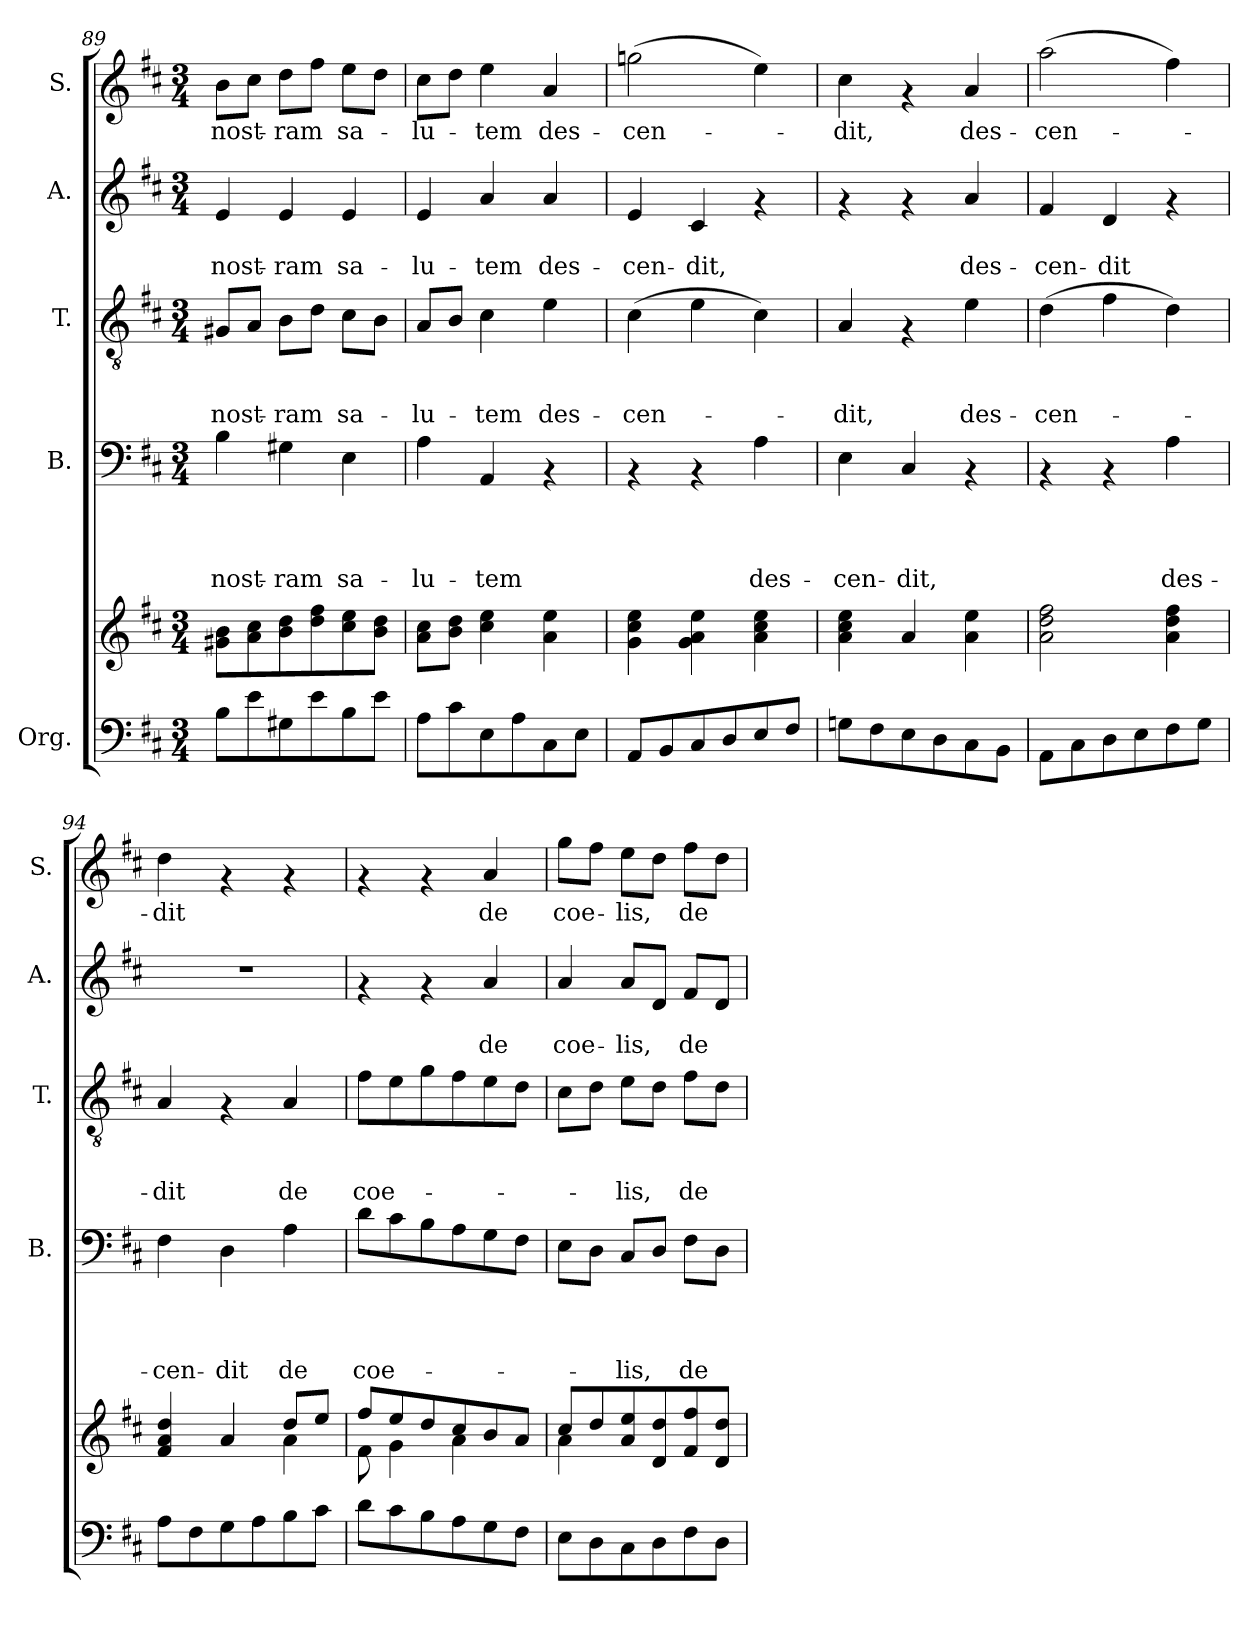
**kern	**kern	**kern	**text	**text	**text	**text	**kern	**text	**text	**text	**kern	**text	**text	**kern	**text
*part5	*part5	*part4	*part4	*part4	*part4	*part4	*part3	*part3	*part3	*part3	*part2	*part2	*part2	*part1	*part1
*staff6	*staff5	*staff4	*staff4	*staff4	*staff4	*staff4	*staff3	*staff3	*staff3	*staff3	*staff2	*staff2	*staff2	*staff1	*staff1
*I"Org.	*	*I"B.	*	*	*	*	*I"T.	*	*	*	*I"A.	*	*	*I"S.	*
*	*	*I'B.	*	*	*	*	*I'T.	*	*	*	*I'A.	*	*	*I'S.	*
*clefF4	*clefG2	*clefF4	*	*	*	*	*clefGv2	*	*	*	*clefG2	*	*	*clefG2	*
*k[f#c#]	*k[f#c#]	*k[f#c#]	*	*	*	*	*k[f#c#]	*	*	*	*k[f#c#]	*	*	*k[f#c#]	*
*D:	*D:	*D:	*	*	*	*	*D:	*	*	*	*D:	*	*	*D:	*
*M3/4	*M3/4	*M3/4	*	*	*	*	*M3/4	*	*	*	*M3/4	*	*	*M3/4	*
=89	=89	=89	=89	=89	=89	=89	=89	=89	=89	=89	=89	=89	=89	=89	=89
!	!	!	!	!	!	!LO:LY:b	!	!	!	!LO:LY:b	!	!	!LO:LY:b	!	!LO:LY:b
8B\L	8g#X\ 8b\L	4B\	.	.	.	nost-	8G#X/L	.	.	nost-	4e/	.	nost-	8b\L	nost-
8e\	8a\ 8cc#\	.	.	.	.	.	8A/J	.	.	.	.	.	.	8cc#\J	.
!	!	!	!	!	!	!LO:LY:b	!	!	!	!LO:LY:b	!	!	!LO:LY:b	!	!LO:LY:b
8G#X\	8b\ 8dd\	4G#X\	.	.	.	-ram	8B\L	.	.	-ram	4e/	.	-ram	8dd\L	-ram
8e\	8dd\ 8ff#\	.	.	.	.	.	8d\J	.	.	.	.	.	.	8ff#\J	.
!	!	!	!	!	!	!LO:LY:b	!	!	!	!LO:LY:b	!	!	!LO:LY:b	!	!LO:LY:b
8B\	8cc#\ 8ee\	4E\	.	.	.	sa-	8c#\L	.	.	sa-	4e/	.	sa-	8ee\L	sa-
8e\J	8b\ 8dd\J	.	.	.	.	.	8B\J	.	.	.	.	.	.	8dd\J	.
!!LO:PB:g=z
=90	=90	=90	=90	=90	=90	=90	=90	=90	=90	=90	=90	=90	=90	=90	=90
!	!	!	!	!	!	!LO:LY:b	!	!	!	!LO:LY:b	!	!	!LO:LY:b	!	!LO:LY:b
8A\L	8a\ 8cc#\L	4A\	.	.	.	-lu-	8A/L	.	.	-lu-	4e/	.	-lu-	8cc#\L	-lu-
8c#\	8b\ 8dd\J	.	.	.	.	.	8B/J	.	.	.	.	.	.	8dd\J	.
!	!	!	!	!	!	!LO:LY:b	!	!	!	!LO:LY:b	!	!	!LO:LY:b	!	!LO:LY:b
8E\	4cc#\ 4ee\	4AA/	.	.	.	-tem	4c#\	.	.	-tem	4a/	.	-tem	4ee\	-tem
8A\	.	.	.	.	.	.	.	.	.	.	.	.	.	.	.
!	!	!	!	!	!	!	!	!	!	!LO:LY:b	!	!	!LO:LY:b	!	!LO:LY:b
8C#\	4a\ 4ee\	4rAA	.	.	.	.	4e\	.	.	des-	4a/	.	des-	4a/	des-
8E\J	.	.	.	.	.	.	.	.	.	.	.	.	.	.	.
=91	=91	=91	=91	=91	=91	=91	=91	=91	=91	=91	=91	=91	=91	=91	=91
!	!	!	!	!	!	!	!	!	!	!LO:LY:b	!	!	!LO:LY:b	!	!LO:LY:b
8AA/L	4g\ 4cc#\ 4ee\	4rAA	.	.	.	.	(>4c#\	.	.	-cen-	4e/	.	-cen-	(>2ggn\	-cen-
8BB/	.	.	.	.	.	.	.	.	.	.	.	.	.	.	.
!	!	!	!	!	!	!	!	!	!	!	!	!	!LO:LY:b	!	!
8C#/	4g\ 4a\ 4ee\	4rAA	.	.	.	.	4e\	.	.	.	4c#/	.	-dit,	.	.
8D/	.	.	.	.	.	.	.	.	.	.	.	.	.	.	.
!	!	!	!	!	!	!LO:LY:b	!	!	!	!	!	!	!	!	!
8E/	4a\ 4cc#\ 4ee\	4A\	.	.	.	des-	4c#\)	.	.	.	4rf	.	.	4ee\)	.
8F#/J	.	.	.	.	.	.	.	.	.	.	.	.	.	.	.
=92	=92	=92	=92	=92	=92	=92	=92	=92	=92	=92	=92	=92	=92	=92	=92
!	!	!	!	!	!	!LO:LY:b	!	!	!	!LO:LY:b	!	!	!	!	!LO:LY:b
8Gn\L	4a\ 4cc#\ 4ee\	4E\	.	.	.	-cen-	4A/	.	.	-dit,	4rf	.	.	4cc#\	-dit,
8F#\	.	.	.	.	.	.	.	.	.	.	.	.	.	.	.
!	!	!	!	!	!	!LO:LY:b	!	!	!	!	!	!	!	!	!
8E\	4a/	4C#/	.	.	.	-dit,	4rF	.	.	.	4rf	.	.	4rf	.
8D\	.	.	.	.	.	.	.	.	.	.	.	.	.	.	.
!	!	!	!	!	!	!	!	!	!	!LO:LY:b	!	!	!LO:LY:b	!	!LO:LY:b
8C#\	4a\ 4ee\	4rAA	.	.	.	.	4e\	.	.	des-	4a/	.	des-	4a/	des-
8BB\J	.	.	.	.	.	.	.	.	.	.	.	.	.	.	.
=93	=93	=93	=93	=93	=93	=93	=93	=93	=93	=93	=93	=93	=93	=93	=93
!	!	!	!	!	!	!	!	!	!	!LO:LY:b	!	!	!LO:LY:b	!	!LO:LY:b
8AA\L	2a\ 2dd\ 2ff#\	4rAA	.	.	.	.	(>4d\	.	.	-cen-	4f#/	.	-cen-	(>2aa\	-cen-
8C#\	.	.	.	.	.	.	.	.	.	.	.	.	.	.	.
!	!	!	!	!	!	!	!	!	!	!	!	!	!LO:LY:b	!	!
8D\	.	4rAA	.	.	.	.	4f#\	.	.	.	4d/	.	-dit	.	.
8E\	.	.	.	.	.	.	.	.	.	.	.	.	.	.	.
!	!	!	!	!	!	!LO:LY:b	!	!	!	!	!	!	!	!	!
8F#\	4a\ 4dd\ 4ff#\	4A\	.	.	.	des-	4d\)	.	.	.	4rf	.	.	4ff#\)	.
8G\J	.	.	.	.	.	.	.	.	.	.	.	.	.	.	.
=94	=94	=94	=94	=94	=94	=94	=94	=94	=94	=94	=94	=94	=94	=94	=94
*	*^	*	*	*	*	*	*	*	*	*	*	*	*	*	*
!	!	!	!	!	!	!	!LO:LY:b	!	!	!	!LO:LY:b	!	!	!	!	!LO:LY:b
8A\L	4f#/ 4a/ 4dd/	2ryy	4F#\	.	.	.	-cen-	4A/	.	.	-dit	2.r	.	.	4dd\	-dit
8F#\	.	.	.	.	.	.	.	.	.	.	.	.	.	.	.	.
!	!	!	!	!	!	!	!LO:LY:b	!	!	!	!	!	!	!	!	!
8G\	4a/	.	4D\	.	.	.	-dit	4rF	.	.	.	.	.	.	4rf	.
8A\	.	.	.	.	.	.	.	.	.	.	.	.	.	.	.	.
!	!	!	!	!	!	!	!LO:LY:b	!	!	!	!LO:LY:b	!	!	!	!	!
8B\	8dd/L	4a\	4A\	.	.	.	de	4A/	.	.	de	.	.	.	4rf	.
8c#\J	8ee/J	.	.	.	.	.	.	.	.	.	.	.	.	.	.	.
=95	=95	=95	=95	=95	=95	=95	=95	=95	=95	=95	=95	=95	=95	=95	=95	=95
!	!	!	!	!	!	!	!LO:LY:b	!	!	!	!LO:LY:b	!	!	!	!	!
8d\L	8ff#/L	8f#\	8d\L	.	.	.	coe-	8f#\L	.	.	coe-	4rf	.	.	4rf	.
8c#\	8ee/	4g\	8c#\	.	.	.	.	8e\	.	.	.	.	.	.	.	.
8B\	8dd/	.	8B\	.	.	.	.	8g\	.	.	.	4rf	.	.	4rf	.
8A\	8cc#/	4a\	8A\	.	.	.	.	8f#\	.	.	.	.	.	.	.	.
!	!	!	!	!	!	!	!	!	!	!	!	!	!	!LO:LY:b	!	!LO:LY:b
8G\	8b/	.	8G\	.	.	.	.	8e\	.	.	.	4a/	.	de	4a/	de
8F#\J	8a/J	8ryy	8F#\J	.	.	.	.	8d\J	.	.	.	.	.	.	.	.
=96	=96	=96	=96	=96	=96	=96	=96	=96	=96	=96	=96	=96	=96	=96	=96	=96
!	!	!	!	!	!	!	!	!	!	!	!	!	!	!LO:LY:b	!	!LO:LY:b
8E\L	8cc#/L	4a\	8E\L	.	.	.	.	8c#\L	.	.	.	4a/	.	coe-	8gg\L	coe-
8D\	8dd/	.	8D\J	.	.	.	.	8d\J	.	.	.	.	.	.	8ff#\J	.
!	!	!	!	!	!	!	!LO:LY:b	!	!	!	!LO:LY:b	!	!	!LO:LY:b	!	!LO:LY:b
8C#\	8a/ 8ee/	2ryy	8C#/L	.	.	.	-lis,	8e\L	.	.	-lis,	8a/L	.	-lis,	8ee\L	-lis,
8D\	8d/ 8dd/	.	8D/J	.	.	.	.	8d\J	.	.	.	8d/J	.	.	8dd\J	.
!	!	!	!	!	!	!	!LO:LY:b	!	!	!	!LO:LY:b	!	!	!LO:LY:b	!	!LO:LY:b
8F#\	8f#/ 8ff#/	.	8F#\L	.	.	.	de	8f#\L	.	.	de	8f#/L	.	de	8ff#\L	de
8D\J	8d/ 8dd/J	.	8D\J	.	.	.	.	8d\J	.	.	.	8d/J	.	.	8dd\J	.
*	*v	*v	*	*	*	*	*	*	*	*	*	*	*	*	*	*
=	=	=	=	=	=	=	=	=	=	=	=	=	=	=	=
*-	*-	*-	*-	*-	*-	*-	*-	*-	*-	*-	*-	*-	*-	*-	*-
